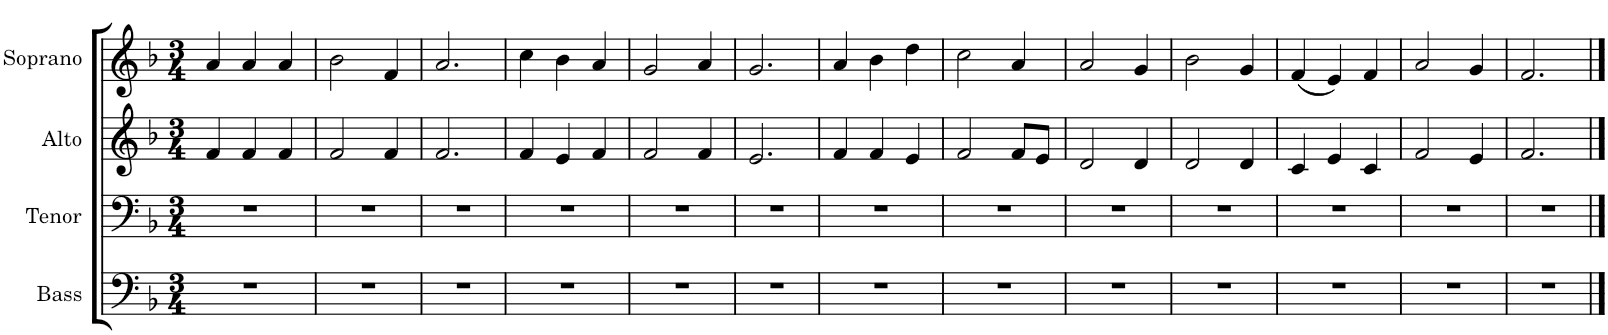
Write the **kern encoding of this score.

**kern	**kern	**kern	**kern
*part4	*part3	*part2	*part1
*staff4	*staff3	*staff2	*staff1
*I"Bass	*I"Tenor	*I"Alto	*I"Soprano
*I'B.	*I'T.	*I'A.	*I'S.
*clefF4	*clefF4	*clefG2	*clefG2
*k[b-]	*k[b-]	*k[b-]	*k[b-]
*M3/4	*M3/4	*M3/4	*M3/4
=1	=1	=1	=1
2.r	2.r	4f/	4a/
.	.	4f/	4a/
.	.	4f/	4a/
=2	=2	=2	=2
2.r	2.r	2f/	2b-\
.	.	4f/	4f/
=3	=3	=3	=3
2.r	2.r	2.f/	2.a/
=4	=4	=4	=4
2.r	2.r	4f/	4cc\
.	.	4e/	4b-\
.	.	4f/	4a/
=5	=5	=5	=5
2.r	2.r	2f/	2g/
.	.	4f/	4a/
=6	=6	=6	=6
2.r	2.r	2.e/	2.g/
=7	=7	=7	=7
2.r	2.r	4f/	4a/
.	.	4f/	4b-\
.	.	4e/	4dd\
=8	=8	=8	=8
2.r	2.r	2f/	2cc\
.	.	8f/L	4a/
.	.	8e/J	.
=9	=9	=9	=9
2.r	2.r	2d/	2a/
.	.	4d/	4g/
=10	=10	=10	=10
2.r	2.r	2d/	2b-\
.	.	4d/	4g/
=11	=11	=11	=11
2.r	2.r	4c/	(4f/
.	.	4e/	4e/)
.	.	4c/	4f/
=12	=12	=12	=12
2.r	2.r	2f/	2a/
.	.	4e/	4g/
=13	=13	=13	=13
2.r	2.r	2.f/	2.f/
==	==	==	==
*-	*-	*-	*-
